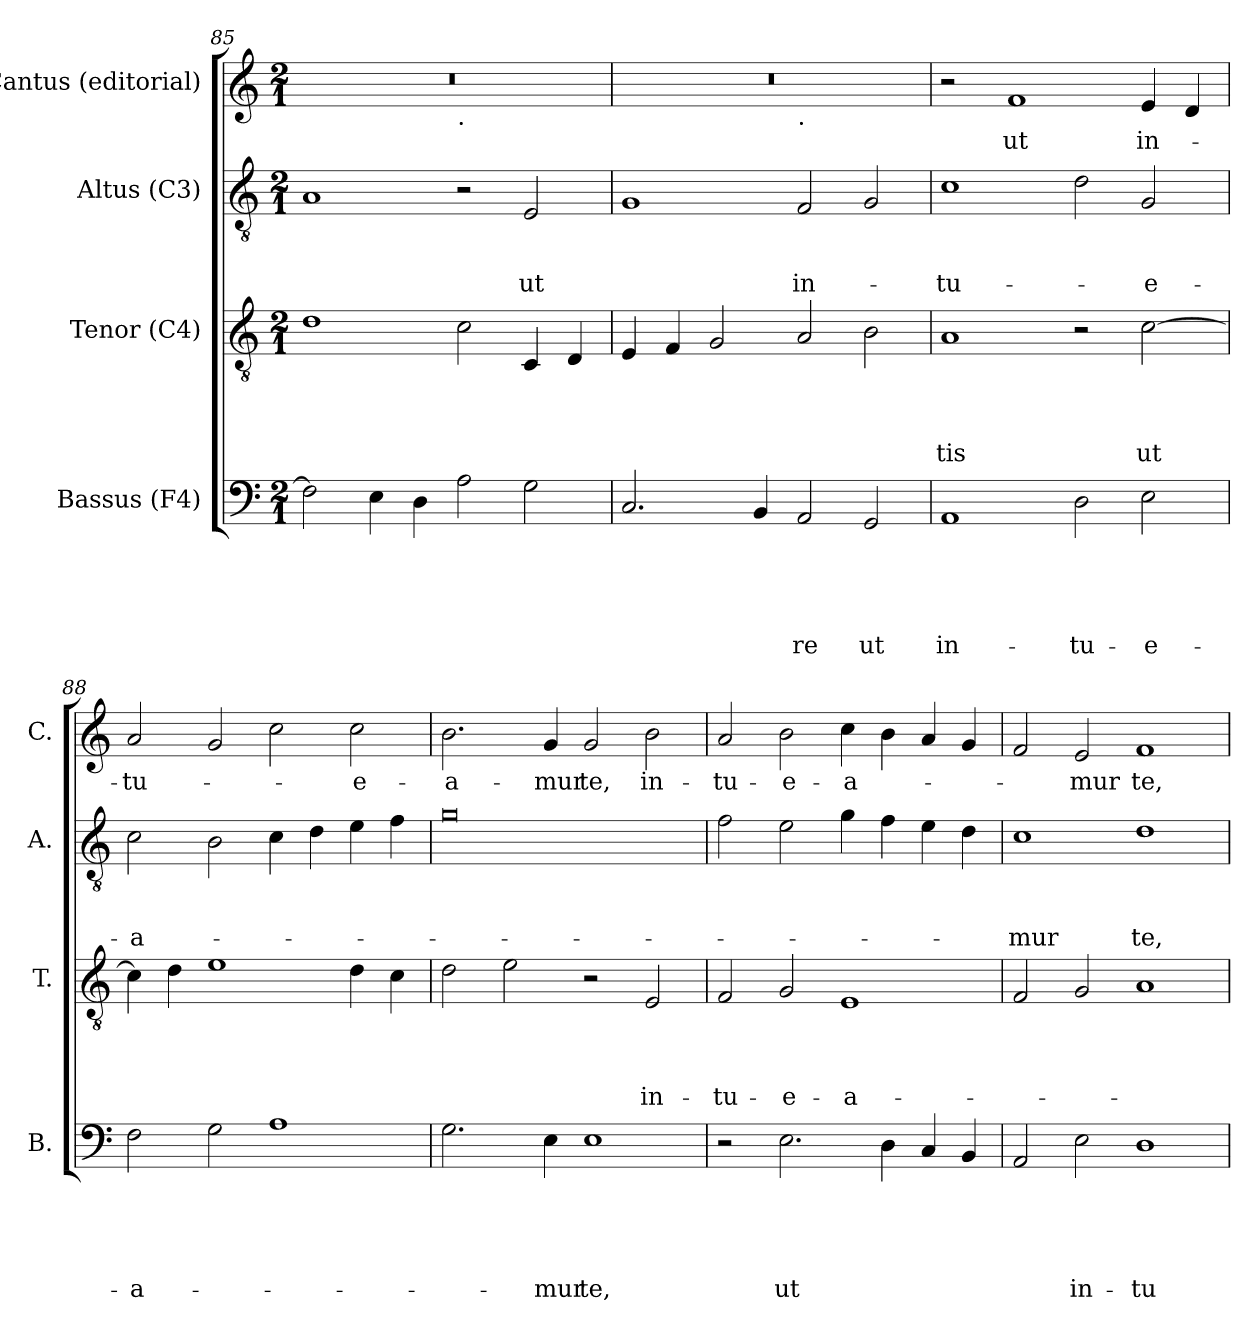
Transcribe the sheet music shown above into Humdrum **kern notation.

**kern	**text	**text	**text	**text	**text	**kern	**text	**text	**text	**text	**kern	**text	**text	**text	**kern	**text
*part4	*part4	*part4	*part4	*part4	*part4	*part3	*part3	*part3	*part3	*part3	*part2	*part2	*part2	*part2	*part1	*part1
*staff4	*staff4	*staff4	*staff4	*staff4	*staff4	*staff3	*staff3	*staff3	*staff3	*staff3	*staff2	*staff2	*staff2	*staff2	*staff1	*staff1
*I"Bassus (F4)	*	*	*	*	*	*I"Tenor (C4)	*	*	*	*	*I"Altus (C3)	*	*	*	*I"Cantus (editorial)	*
*I'B.	*	*	*	*	*	*I'T.	*	*	*	*	*I'A.	*	*	*	*I'C.	*
*clefF4	*	*	*	*	*	*clefGv2	*	*	*	*	*clefGv2	*	*	*	*clefG2	*
*k[]	*	*	*	*	*	*k[]	*	*	*	*	*k[]	*	*	*	*k[]	*
*C:	*	*	*	*	*	*C:	*	*	*	*	*C:	*	*	*	*C:	*
*M2/1	*	*	*	*	*	*M2/1	*	*	*	*	*M2/1	*	*	*	*M2/1	*
=85	=85	=85	=85	=85	=85	=85	=85	=85	=85	=85	=85	=85	=85	=85	=85	=85
*	*	*	*	*	*	*	*	*	*	*	*	*	*	*	*^	*
2F\]	.	.	.	.	.	1d	.	.	.	.	1A	.	.	.	0r	1ryy	.
4E\	.	.	.	.	.	.	.	.	.	.	.	.	.	.	.	.	.
4D\	.	.	.	.	.	.	.	.	.	.	.	.	.	.	.	.	.
!	!	!	!	!	!	!	!	!	!	!	!	!	!	!	!	!LO:TX:b:t=.	!
2A\	.	.	.	.	.	2c\	.	.	.	.	2r	.	.	.	.	1ryy	.
!	!	!	!	!	!	!	!	!	!	!	!	!	!	!LO:LY:b	!	!	!
2G\	.	.	.	.	.	4C/	.	.	.	.	2E/	.	.	ut	.	.	.
.	.	.	.	.	.	4D/	.	.	.	.	.	.	.	.	.	.	.
=86	=86	=86	=86	=86	=86	=86	=86	=86	=86	=86	=86	=86	=86	=86	=86	=86	=86
2.C/	.	.	.	.	.	4E/	.	.	.	.	1G	.	.	.	0r	1ryy	.
.	.	.	.	.	.	4F/	.	.	.	.	.	.	.	.	.	.	.
.	.	.	.	.	.	2G/	.	.	.	.	.	.	.	.	.	.	.
4BB/	.	.	.	.	.	.	.	.	.	.	.	.	.	.	.	.	.
!	!	!	!	!	!	!	!	!	!	!	!	!	!	!	!	!LO:TX:b:t=.	!
!	!	!	!	!	!LO:LY:b	!	!	!	!	!	!	!	!	!LO:LY:b	!	!	!
2AA/	.	.	.	.	-re	2A/	.	.	.	.	2F/	.	.	in-	.	1ryy	.
!	!	!	!	!	!LO:LY:b	!	!	!	!	!	!	!	!	!	!	!	!
2GG/	.	.	.	.	ut	2B\	.	.	.	.	2G/	.	.	.	.	.	.
=87	=87	=87	=87	=87	=87	=87	=87	=87	=87	=87	=87	=87	=87	=87	=87	=87	=87
!	!	!	!	!	!LO:LY:b	!	!	!	!	!LO:LY:b	!	!	!	!LO:LY:b	!	!	!
*	*	*	*	*	*	*	*	*	*	*	*	*	*	*	*v	*v	*
1AA	.	.	.	.	in-	1A	.	.	.	-tis	1c	.	.	-tu-	2r	.
!	!	!	!	!	!	!	!	!	!	!	!	!	!	!	!	!LO:LY:b
.	.	.	.	.	.	.	.	.	.	.	.	.	.	.	1f	ut
!	!	!	!	!	!LO:LY:b	!	!	!	!	!	!	!	!	!	!	!
2D\	.	.	.	.	-tu-	2r	.	.	.	.	2d\	.	.	.	.	.
!	!	!	!	!	!LO:LY:b	!	!	!	!	!LO:LY:b	!	!	!	!LO:LY:b	!	!LO:LY:b
2E\	.	.	.	.	-e-	[>2c\	.	.	.	ut	2G/	.	.	-e-	4e/	in-
.	.	.	.	.	.	.	.	.	.	.	.	.	.	.	4d/	.
=88	=88	=88	=88	=88	=88	=88	=88	=88	=88	=88	=88	=88	=88	=88	=88	=88
!	!	!	!	!	!LO:LY:b	!	!	!	!	!	!	!	!	!LO:LY:b	!	!LO:LY:b
2F\	.	.	.	.	-a-	4c\]	.	.	.	.	2c\	.	.	-a-	2a/	-tu-
.	.	.	.	.	.	4d\	.	.	.	.	.	.	.	.	.	.
2G\	.	.	.	.	.	1e	.	.	.	.	2B\	.	.	.	2g/	.
1A	.	.	.	.	.	.	.	.	.	.	4c\	.	.	.	2cc\	.
.	.	.	.	.	.	.	.	.	.	.	4d\	.	.	.	.	.
!	!	!	!	!	!	!	!	!	!	!	!	!	!	!	!	!LO:LY:b
.	.	.	.	.	.	4d\	.	.	.	.	4e\	.	.	.	2cc\	-e-
.	.	.	.	.	.	4c\	.	.	.	.	4f\	.	.	.	.	.
!!LO:LB:g=z
=89	=89	=89	=89	=89	=89	=89	=89	=89	=89	=89	=89	=89	=89	=89	=89	=89
!	!	!	!	!	!	!	!	!	!	!	!	!	!	!	!	!LO:LY:b
2.G\	.	.	.	.	.	2d\	.	.	.	.	0g	.	.	.	2.b\	-a-
.	.	.	.	.	.	2e\	.	.	.	.	.	.	.	.	.	.
!	!	!	!	!	!LO:LY:b	!	!	!	!	!	!	!	!	!	!	!LO:LY:b
4E\	.	.	.	.	-mur	.	.	.	.	.	.	.	.	.	4g/	-mur
!	!	!	!	!	!LO:LY:b	!	!	!	!	!	!	!	!	!	!	!LO:LY:b
1E	.	.	.	.	te,	2r	.	.	.	.	.	.	.	.	2g/	te,
!	!	!	!	!	!	!	!	!	!	!LO:LY:b	!	!	!	!	!	!LO:LY:b
.	.	.	.	.	.	2E/	.	.	.	in-	.	.	.	.	2b\	in-
=90	=90	=90	=90	=90	=90	=90	=90	=90	=90	=90	=90	=90	=90	=90	=90	=90
!	!	!	!	!	!	!	!	!	!	!LO:LY:b	!	!	!	!	!	!LO:LY:b
2r	.	.	.	.	.	2F/	.	.	.	-tu-	2f\	.	.	.	2a/	-tu-
!	!	!	!	!	!LO:LY:b	!	!	!	!	!LO:LY:b	!	!	!	!	!	!LO:LY:b
2.E\	.	.	.	.	ut	2G/	.	.	.	-e-	2e\	.	.	.	2b\	-e-
!	!	!	!	!	!	!	!	!	!	!LO:LY:b:rj	!	!	!	!	!	!LO:LY:b
.	.	.	.	.	.	1E	.	.	.	-a-	4g\	.	.	.	4cc\	-a-
4D\	.	.	.	.	.	.	.	.	.	.	4f\	.	.	.	4b\	.
4C/	.	.	.	.	.	.	.	.	.	.	4e\	.	.	.	4a/	.
4BB/	.	.	.	.	.	.	.	.	.	.	4d\	.	.	.	4g/	.
=91	=91	=91	=91	=91	=91	=91	=91	=91	=91	=91	=91	=91	=91	=91	=91	=91
!	!	!	!	!	!	!	!	!	!	!	!	!	!	!LO:LY:b	!	!
2AA/	.	.	.	.	.	2F/	.	.	.	.	1c	.	.	-mur	2f/	.
!	!	!	!	!	!LO:LY:b	!	!	!	!	!	!	!	!	!	!	!LO:LY:b
2E\	.	.	.	.	in-	2G/	.	.	.	.	.	.	.	.	2e/	-mur
!	!	!	!	!	!LO:LY:b	!	!	!	!	!	!	!	!	!LO:LY:b	!	!LO:LY:b
1D	.	.	.	.	-tu-	1A	.	.	.	.	1d	.	.	te,	1f	te,
=	=	=	=	=	=	=	=	=	=	=	=	=	=	=	=	=
*-	*-	*-	*-	*-	*-	*-	*-	*-	*-	*-	*-	*-	*-	*-	*-	*-
